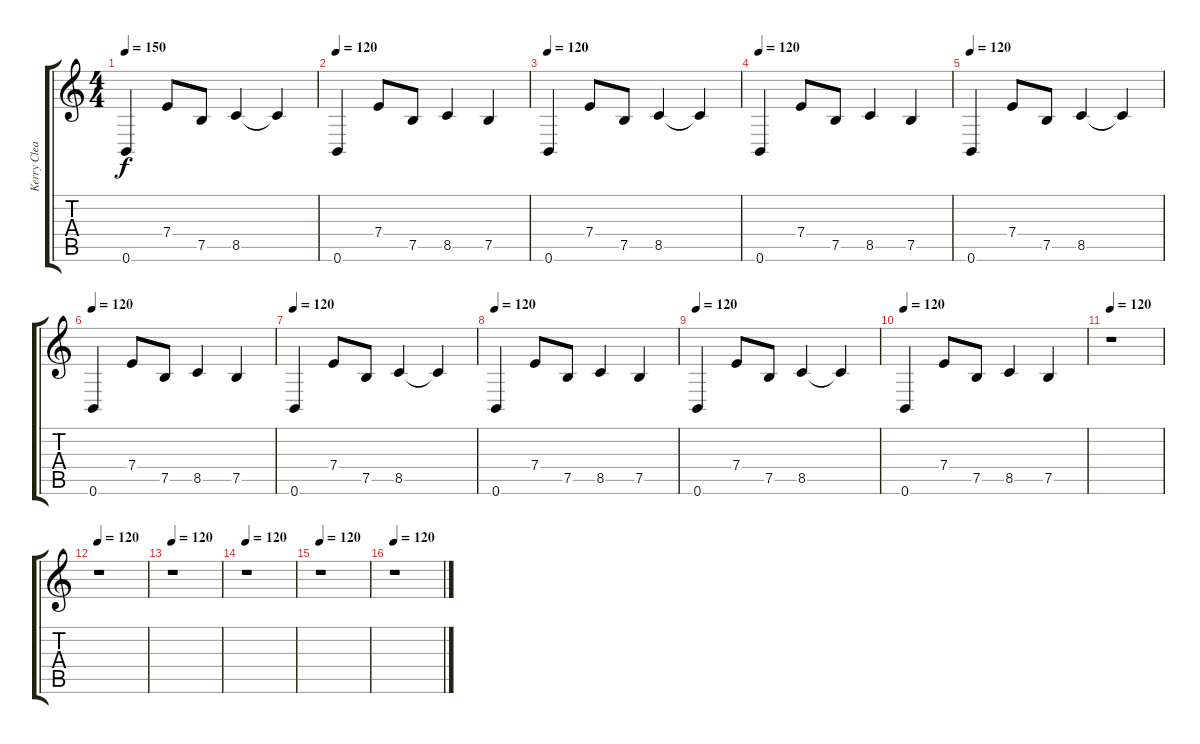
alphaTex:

\track ("Kerry Clean" "Kerry Clea") {instrument electricguitarclean}
\staff {score tabs}
\tuning (B3 Gb3 D3 A2 E2 B1) {hide}
\ts (4 4)
\tempo 150
\tempo 120
\tempo 150
\clef g2
\ks c
0.6.4{dy f instrument electricguitarclean} 7.4.8 7.5.8 8.5.4 8.5{t}.4 |
\tempo 120
0.6.4 7.4.8 7.5.8 8.5.4 7.5.4 |
\tempo 120
0.6.4 7.4.8 7.5.8 8.5.4 8.5{t}.4 |
\tempo 120
0.6.4 7.4.8 7.5.8 8.5.4 7.5.4 |
\tempo 120
0.6.4 7.4.8 7.5.8 8.5.4 8.5{t}.4 |
\tempo 120
0.6.4 7.4.8 7.5.8 8.5.4 7.5.4 |
\tempo 120
0.6.4 7.4.8 7.5.8 8.5.4 8.5{t}.4 |
\tempo 120
0.6.4 7.4.8 7.5.8 8.5.4 7.5.4 |
\tempo 120
0.6.4 7.4.8 7.5.8 8.5.4 8.5{t}.4 |
\tempo 120
0.6.4 7.4.8 7.5.8 8.5.4 7.5.4 |
\tempo 110
\tempo 120
r.1 |
\tempo 120
r.1 |
\tempo 120
r.1 |
\tempo 120
r.1 |
\tempo 120
r.1 |
\tempo 120
r.1
